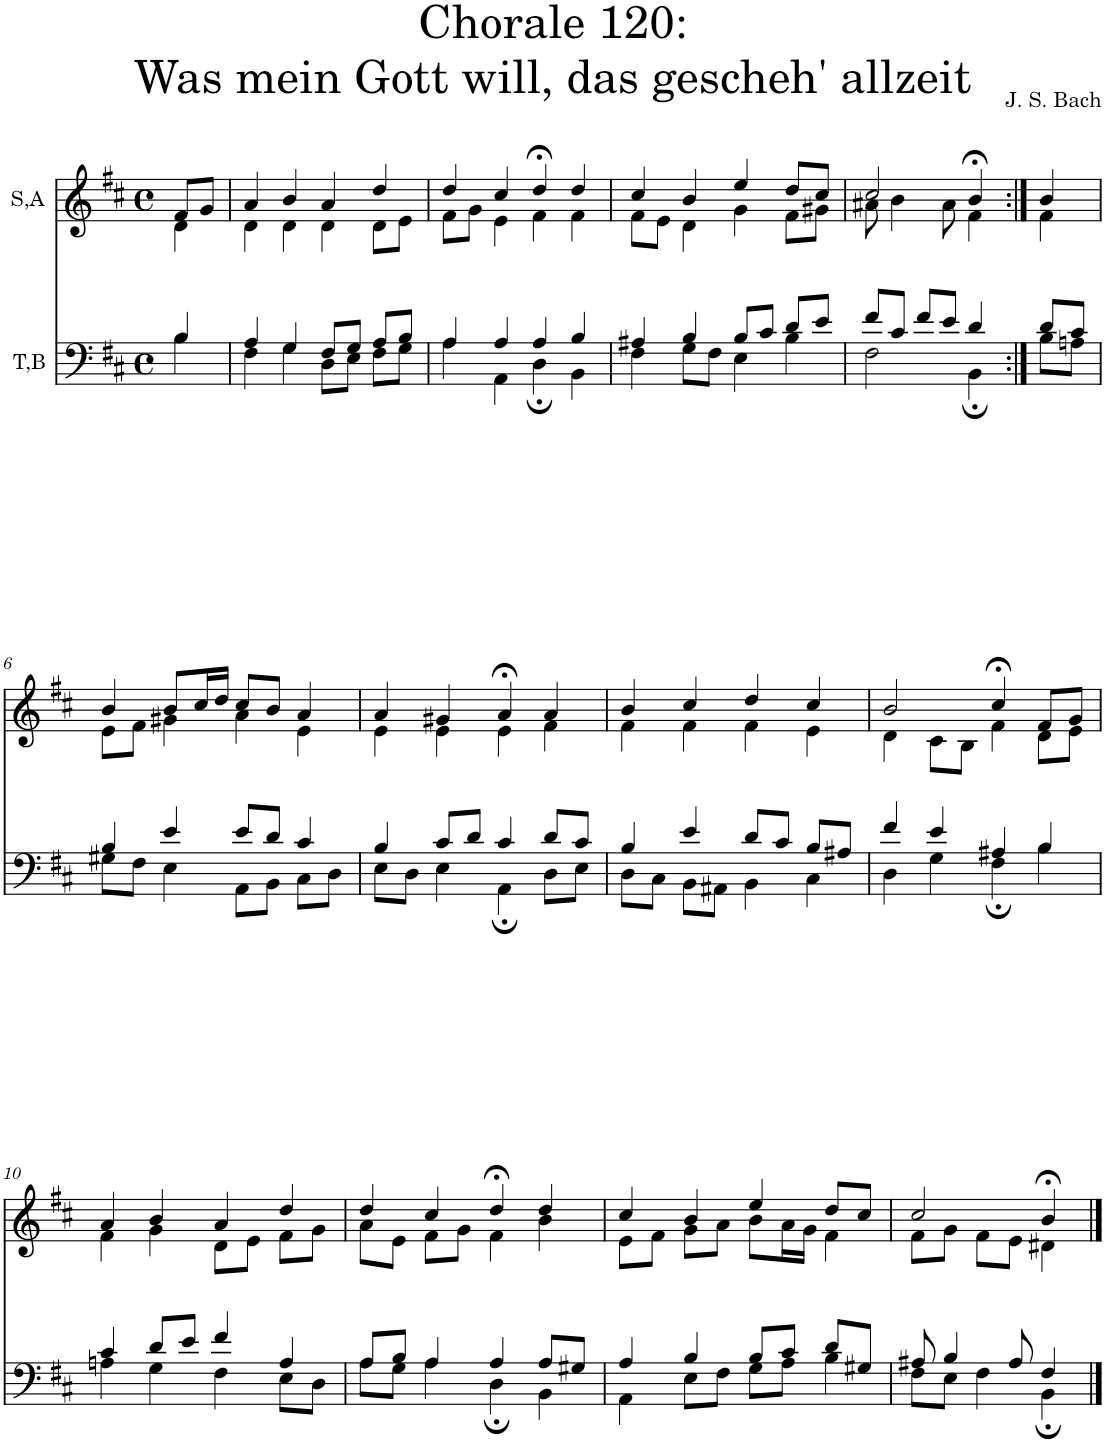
**kern	**kern
*part2	*part1
*staff2	*staff1
*I"T,B	*I"S,A
*clefF4	*clefG2
*k[f#c#]	*k[f#c#]
*M4/4	*M4/4
*met(c)	*met(c)
=	=
*^	*^
4B/	4B\	8f#/L	4d\
.	.	8g/J	.
=1	=1	=1	=1
4A/	4F#\	4a/	4d\
4G/	4G\	4b/	4d\
8F#/L	8D\L	4a/	4d\
8G/J	8E\J	.	.
8A/L	8F#\L	4dd/	8d\L
8B/J	8G\J	.	8e\J
=2	=2	=2	=2
4A/	4A\	4dd/	8f#\L
.	.	.	8g\J
4A/	4AA\	4cc#/	4e\
4A/	4D;\	4dd;</	4f#\
4B/	4BB\	4dd/	4f#\
=3	=3	=3	=3
4A#X/	4F#\	4cc#/	8f#\L
.	.	.	8e\J
4B/	8G\L	4b/	4d\
.	8F#\J	.	.
8B/L	4E\	4ee/	4g\
8c#/J	.	.	.
8d/L	4B\	8dd/L	8f#\L
8e/J	.	8cc#/J	8g#X\J
=1775	=1775	=1775	=1775
8f#/L	2F#\	2cc#/	8a#X\
8c#/J	.	.	4b\
8f#/L	.	.	.
8e/J	.	.	8a#\
4d/	4BB;\	4b;</	4f#\
=1776:|!	=1776:|!	=1776:|!	=1776:|!
8d/L	8B\L	4b/	4f#\
8c#/J	8An\J	.	.
!!LO:LB:g=z	!!
=6	=6	=6	=6
4B/	8G#X\L	4b/	8e\L
.	8F#\J	.	8f#\J
4e/	4E\	8b/L	4g#X\
.	.	16cc#/L	.
.	.	16dd/JJ	.
8e/L	8AA\L	8cc#/L	4a\
8d/J	8BB\J	8b/J	.
4c#/	8C#\L	4a/	4e\
.	8D\J	.	.
=7	=7	=7	=7
4B/	8E\L	4a/	4e\
.	8D\J	.	.
8c#/L	4E\	4g#X/	4e\
8d/J	.	.	.
4c#/	4AA;\	4a;</	4e\
8d/L	8D\L	4a/	4f#\
8c#/J	8E\J	.	.
=8	=8	=8	=8
4B/	8D\L	4b/	4f#\
.	8C#\J	.	.
4e/	8BB\L	4cc#/	4f#\
.	8AA#X\J	.	.
8d/L	4BB\	4dd/	4f#\
8c#/J	.	.	.
8B/L	4C#\	4cc#/	4e\
8A#X/J	.	.	.
=9	=9	=9	=9
4f#/	4D\	2b/	4d\
4e/	4G\	.	8c#\L
.	.	.	8B\J
4A#X/	4F#;\	4cc#;</	4f#\
4B/	4B\	8f#/L	8d\L
.	.	8g/J	8e\J
!!LO:LB:g=z	!!
=10	=10	=10	=10
4c#/	4An\	4a/	4f#\
8d/L	4G\	4b/	4g\
8e/J	.	.	.
4f#/	4F#\	4a/	8d\L
.	.	.	8e\J
4A/	8E\L	4dd/	8f#\L
.	8D\J	.	8g\J
=11	=11	=11	=11
8A/L	8A\L	4dd/	8a\L
8B/J	8G\J	.	8e\J
4A/	4A\	4cc#/	8f#\L
.	.	.	8g\J
4A/	4D;\	4dd;</	4f#\
8A/L	4BB\	4dd/	4b\
8G#X/J	.	.	.
=12	=12	=12	=12
4A/	4AA\	4cc#/	8e\L
.	.	.	8f#\J
4B/	8E\L	4b/	8g\L
.	8F#\J	.	8a\J
8B/L	8G\L	4ee/	8b\L
8c#/J	8A\J	.	16a\L
.	.	.	16g\JJ
8d/L	4B\	8dd/L	4f#\
8G#X/J	.	8cc#/J	.
=13	=13	=13	=13
8A#X/	8F#\L	2cc#/	8f#\L
4B/	8E\J	.	8g\J
.	4F#\	.	8f#\L
8A#/	.	.	8e\J
4F#/	4BB;\	4b;</	4d#X\
*v	*v	*	*
*	*v	*v
==	==
*-	*-
